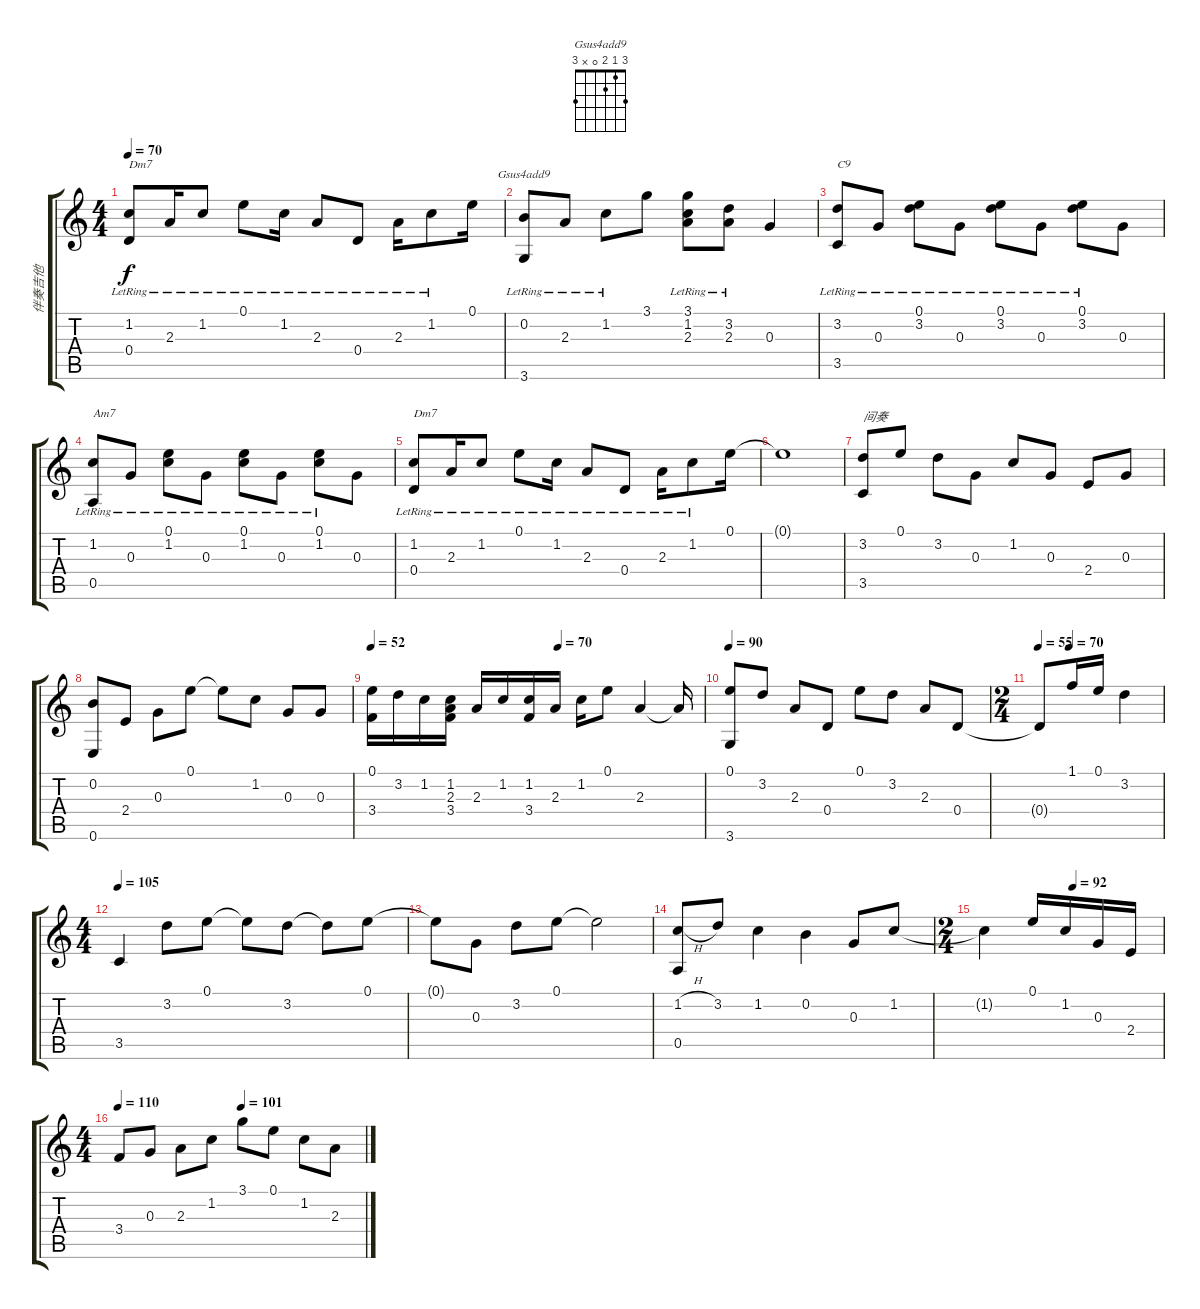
\track ("伴奏吉他" "伴奏吉他") {instrument acousticguitarsteel}
\staff {score tabs}
\tuning (E4 B3 G3 D3 A2 E2) {hide}
\chord ("Gsus4add9" 3 1 2 0 x 3)
\ts (4 4)
\tempo 70
\clef g2
\ks c
(1.2{lr} 0.4{lr}).8{txt "Dm7" dy f} 2.3{lr}.16 1.2{lr}.8 0.1{lr}.8 1.2{lr}.16 2.3{lr}.8 0.4{lr}.8 2.3{lr}.16 1.2{lr}.8 0.1.16 |
(0.2{lr} 3.6{lr}).8{ch "Gsus4add9"} 2.3{lr}.8 1.2{lr}.8 3.1.8 (3.1{lr} 1.2 2.3).8 (3.2{lr} 2.3{lr}).8 0.3.4 |
(3.2{lr} 3.5{lr}).8{txt "C9"} 0.3{lr}.8 (0.1{lr} 3.2{lr}).8 0.3{lr}.8 (0.1{lr} 3.2{lr}).8 0.3{lr}.8 (0.1{lr} 3.2{lr}).8 0.3.8 |
(1.2{lr} 0.5{lr}).8{txt "Am7"} 0.3{lr}.8 (0.1{lr} 1.2{lr}).8 0.3{lr}.8 (0.1{lr} 1.2{lr}).8 0.3{lr}.8 (0.1{lr} 1.2{lr}).8 0.3.8 |
(1.2{lr} 0.4{lr}).8{txt "Dm7"} 2.3{lr}.16 1.2{lr}.8 0.1{lr}.8 1.2{lr}.16 2.3{lr}.8 0.4{lr}.8 2.3{lr}.16 1.2{lr}.8 0.1.16 |
0.1{t}.1 |
(3.2 3.5).8{txt "间奏"} 0.1.8 3.2.8 0.3.8 1.2.8 0.3.8 2.4.8 0.3.8 |
(0.2 0.6).8 2.4.8 0.3.8 0.1.8 0.1{t}.8 1.2.8 0.3.8 0.3.8 |
\tempo 52
\tempo (70 0.5625)
(0.1 3.4).16 3.2.16 1.2.16 (1.2 2.3 3.4).16 2.3.16 1.2.16 (1.2 3.4).16 2.3.16 1.2.16 0.1.8 2.3.4 2.3{t}.16 |
\tempo 90
(0.1 3.6).8 3.2.8 2.3.8 0.4.8 0.1.8 3.2.8 2.3.8 0.4.8 |
\ts (2 4)
\tempo 55
\tempo (70 0.25)
0.4{t}.8 1.1.16 0.1.16 3.2.4 |
\ts (4 4)
\tempo 105
3.5.4 3.2.8 0.1.8 0.1{t}.8 3.2.8 3.2{t}.8 0.1.8 |
0.1{t}.8 0.3.8 3.2.8 0.1.8 0.1{t}.2 |
(1.2{h} 0.5).8 3.2.8 1.2.4 0.2.4 0.3.8 1.2.8 |
\ts (2 4)
\tempo (92 0.5)
1.2{t}.4 0.1.16 1.2.16 0.3.16 2.4.16 |
\ts (4 4)
\tempo 110
\tempo (101 0.5)
3.4.8 0.3.8 2.3.8 1.2.8 3.1.8 0.1.8 1.2.8 2.3.8
